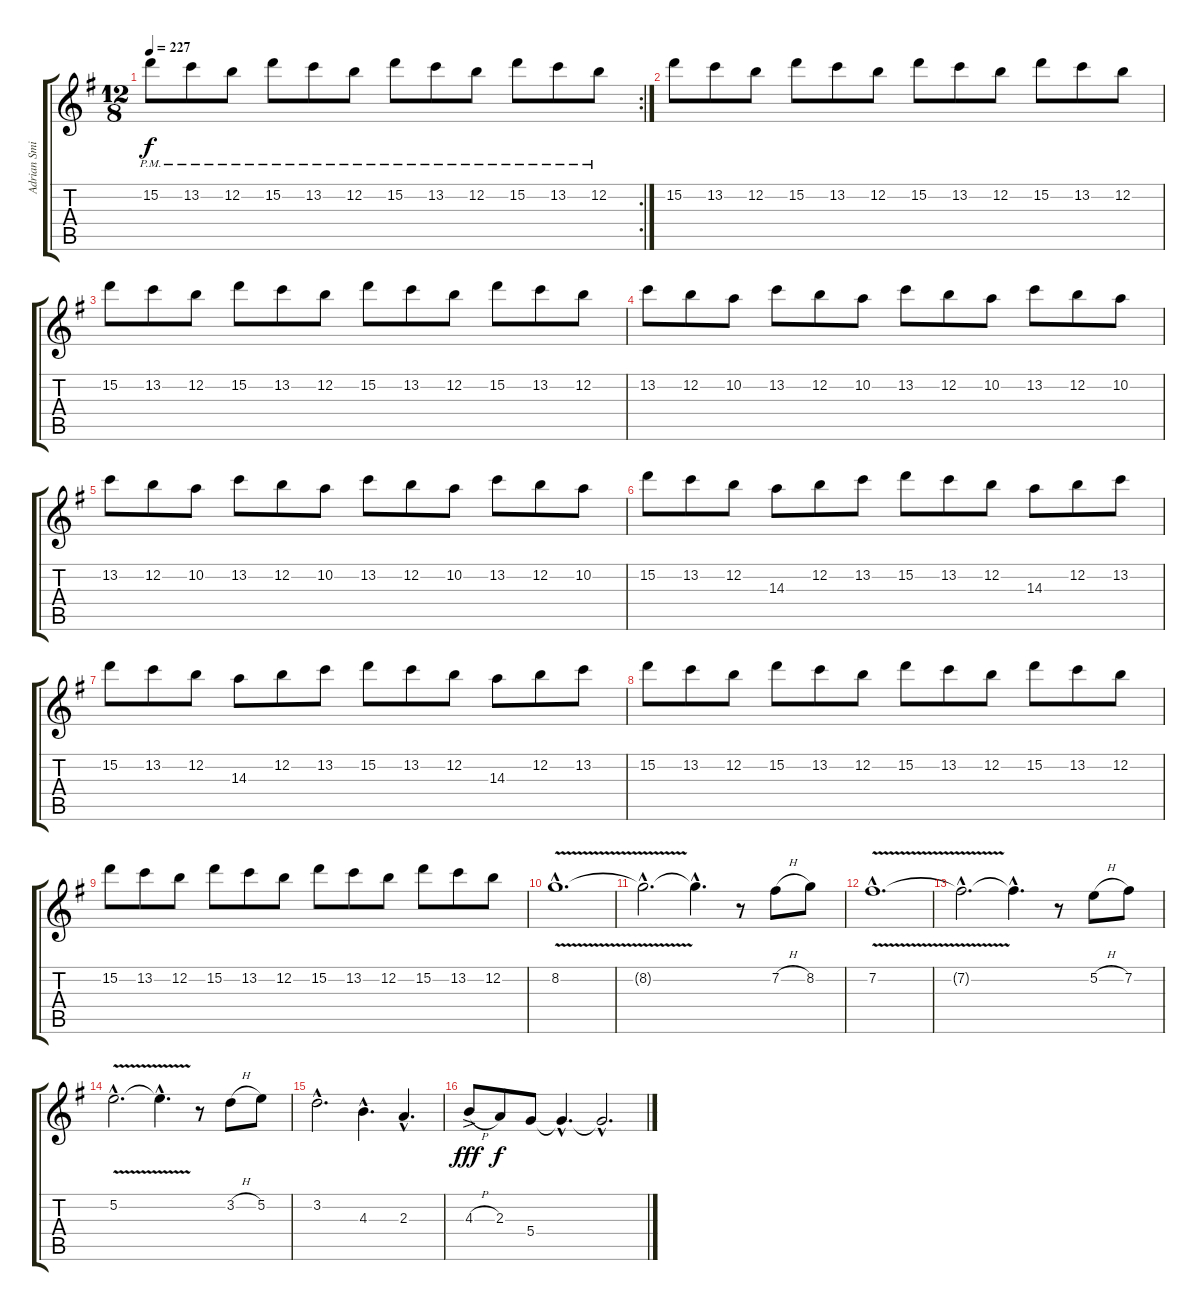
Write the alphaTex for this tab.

\track ("Adrian Smith" "Adrian Smi") {instrument distortionguitar}
\staff {score tabs}
\tuning (E4 B3 G3 D3 A2 E2) {hide}
\rc 2
\ts (12 8)
\tempo 227
\clef g2
\ks g
15.2{pm}.8{dy f} 13.2{pm}.8 12.2{pm}.8 15.2{pm}.8 13.2{pm}.8 12.2{pm}.8 15.2{pm}.8 13.2{pm}.8 12.2{pm}.8 15.2{pm}.8 13.2{pm}.8 12.2{pm}.8 |
15.2.8 13.2.8 12.2.8 15.2.8 13.2.8 12.2.8 15.2.8 13.2.8 12.2.8 15.2.8 13.2.8 12.2.8 |
15.2.8 13.2.8 12.2.8 15.2.8 13.2.8 12.2.8 15.2.8 13.2.8 12.2.8 15.2.8 13.2.8 12.2.8 |
13.2.8 12.2.8 10.2.8 13.2.8 12.2.8 10.2.8 13.2.8 12.2.8 10.2.8 13.2.8 12.2.8 10.2.8 |
13.2.8 12.2.8 10.2.8 13.2.8 12.2.8 10.2.8 13.2.8 12.2.8 10.2.8 13.2.8 12.2.8 10.2.8 |
15.2.8 13.2.8 12.2.8 14.3.8 12.2.8 13.2.8 15.2.8 13.2.8 12.2.8 14.3.8 12.2.8 13.2.8 |
15.2.8 13.2.8 12.2.8 14.3.8 12.2.8 13.2.8 15.2.8 13.2.8 12.2.8 14.3.8 12.2.8 13.2.8 |
15.2.8 13.2.8 12.2.8 15.2.8 13.2.8 12.2.8 15.2.8 13.2.8 12.2.8 15.2.8 13.2.8 12.2.8 |
15.2.8 13.2.8 12.2.8 15.2.8 13.2.8 12.2.8 15.2.8 13.2.8 12.2.8 15.2.8 13.2.8 12.2.8 |
8.2{v hac}.1{d} |
8.2{hac t}.2{d} 8.2{hac t}.4{d} r.8 7.2{h}.8 8.2.8 |
7.2{v hac}.1{d} |
7.2{hac t}.2{d} 7.2{hac t}.4{d} r.8 5.2{h}.8 7.2.8 |
5.2{v hac}.2{d} 5.2{hac t}.4{d} r.8 3.2{h}.8 5.2.8 |
3.2{hac}.2{d} 4.3{hac}.4{d} 2.3{hac}.4{d} |
4.3{h ac}.8{dy fff} 2.3.8{dy f} 5.4.8 5.4{hac t}.4{d} 5.4{hac t}.2{d}
